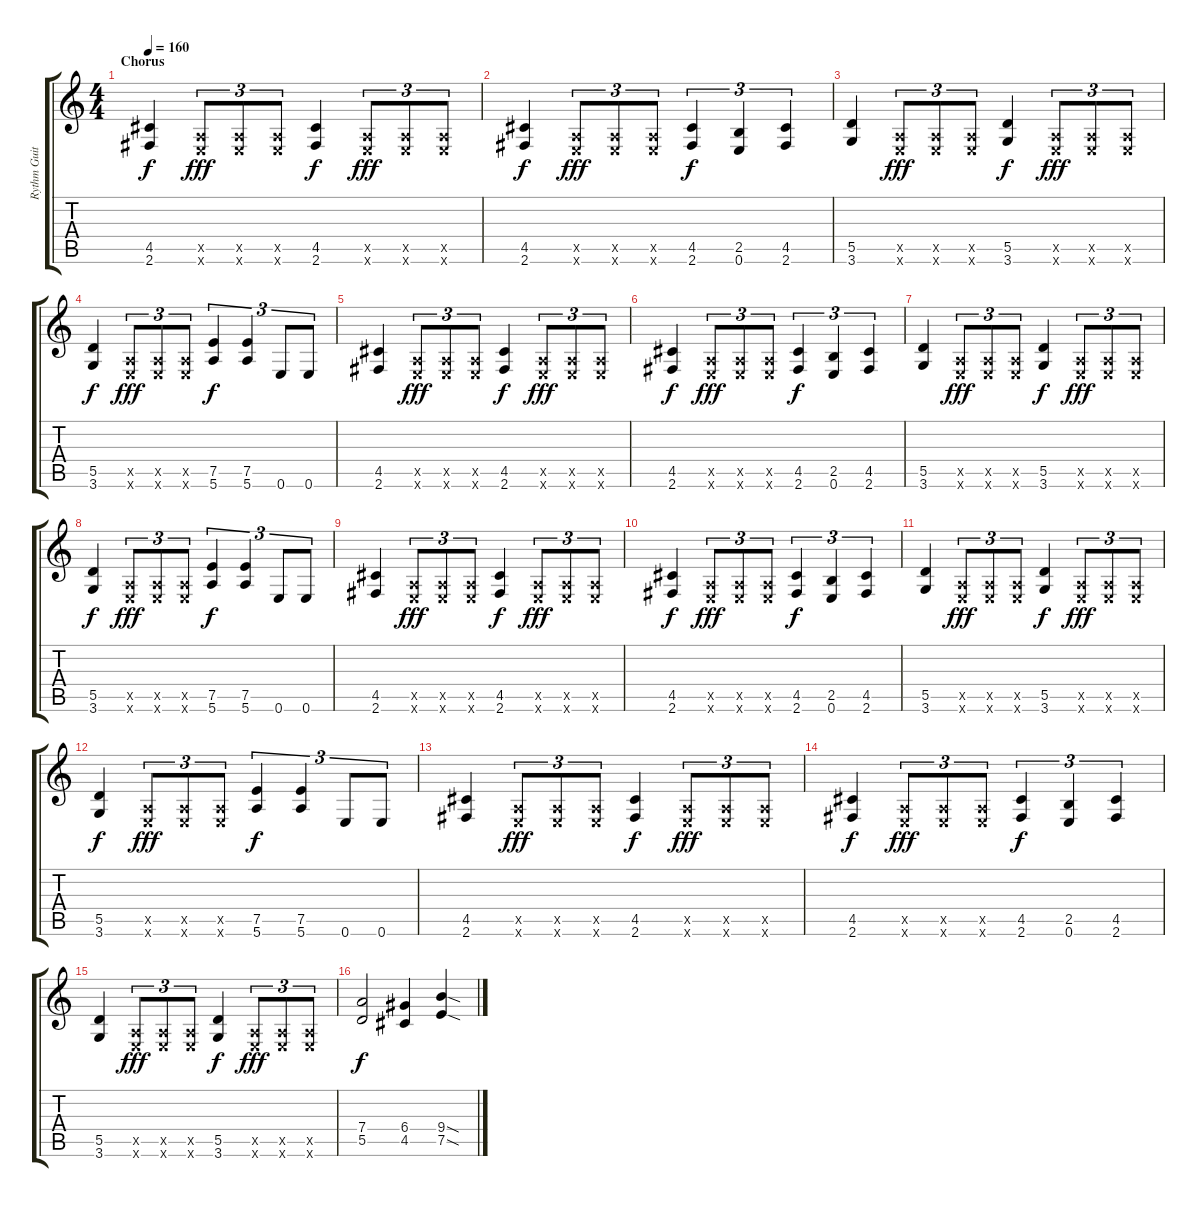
\track ("Rythm Guitar (Dave Mustaine)" "Rythm Guit") {instrument distortionguitar}
\staff {score tabs}
\tuning (E4 B3 G3 D3 A2 E2) {hide}
\ts (4 4)
\section ("" "Chorus")
\tempo 160
\clef g2
\ks c
(4.5 2.6).4{dy f} (0.5{x} 0.6{x}).8{tu (3 2) dy fff} (0.5{x} 0.6{x}).8{tu (3 2)} (0.5{x} 0.6{x}).8{tu (3 2)} (4.5 2.6).4{dy f} (0.5{x} 0.6{x}).8{tu (3 2) dy fff} (0.5{x} 0.6{x}).8{tu (3 2)} (0.5{x} 0.6{x}).8{tu (3 2)} |
(4.5 2.6).4{dy f} (0.5{x} 0.6{x}).8{tu (3 2) dy fff} (0.5{x} 0.6{x}).8{tu (3 2)} (0.5{x} 0.6{x}).8{tu (3 2)} (4.5 2.6).4{tu (3 2) dy f} (2.5 0.6).4{tu (3 2)} (4.5 2.6).4{tu (3 2)} |
(5.5 3.6).4 (0.5{x} 0.6{x}).8{tu (3 2) dy fff} (0.5{x} 0.6{x}).8{tu (3 2)} (0.5{x} 0.6{x}).8{tu (3 2)} (5.5 3.6).4{dy f} (0.5{x} 0.6{x}).8{tu (3 2) dy fff} (0.5{x} 0.6{x}).8{tu (3 2)} (0.5{x} 0.6{x}).8{tu (3 2)} |
(5.5 3.6).4{dy f} (0.5{x} 0.6{x}).8{tu (3 2) dy fff} (0.5{x} 0.6{x}).8{tu (3 2)} (0.5{x} 0.6{x}).8{tu (3 2)} (7.5 5.6).4{tu (3 2) dy f} (7.5 5.6).4{tu (3 2)} 0.6.8{tu (3 2)} 0.6.8{tu (3 2)} |
(4.5 2.6).4 (0.5{x} 0.6{x}).8{tu (3 2) dy fff} (0.5{x} 0.6{x}).8{tu (3 2)} (0.5{x} 0.6{x}).8{tu (3 2)} (4.5 2.6).4{dy f} (0.5{x} 0.6{x}).8{tu (3 2) dy fff} (0.5{x} 0.6{x}).8{tu (3 2)} (0.5{x} 0.6{x}).8{tu (3 2)} |
(4.5 2.6).4{dy f} (0.5{x} 0.6{x}).8{tu (3 2) dy fff} (0.5{x} 0.6{x}).8{tu (3 2)} (0.5{x} 0.6{x}).8{tu (3 2)} (4.5 2.6).4{tu (3 2) dy f} (2.5 0.6).4{tu (3 2)} (4.5 2.6).4{tu (3 2)} |
(5.5 3.6).4 (0.5{x} 0.6{x}).8{tu (3 2) dy fff} (0.5{x} 0.6{x}).8{tu (3 2)} (0.5{x} 0.6{x}).8{tu (3 2)} (5.5 3.6).4{dy f} (0.5{x} 0.6{x}).8{tu (3 2) dy fff} (0.5{x} 0.6{x}).8{tu (3 2)} (0.5{x} 0.6{x}).8{tu (3 2)} |
(5.5 3.6).4{dy f} (0.5{x} 0.6{x}).8{tu (3 2) dy fff} (0.5{x} 0.6{x}).8{tu (3 2)} (0.5{x} 0.6{x}).8{tu (3 2)} (7.5 5.6).4{tu (3 2) dy f} (7.5 5.6).4{tu (3 2)} 0.6.8{tu (3 2)} 0.6.8{tu (3 2)} |
(4.5 2.6).4 (0.5{x} 0.6{x}).8{tu (3 2) dy fff} (0.5{x} 0.6{x}).8{tu (3 2)} (0.5{x} 0.6{x}).8{tu (3 2)} (4.5 2.6).4{dy f} (0.5{x} 0.6{x}).8{tu (3 2) dy fff} (0.5{x} 0.6{x}).8{tu (3 2)} (0.5{x} 0.6{x}).8{tu (3 2)} |
(4.5 2.6).4{dy f} (0.5{x} 0.6{x}).8{tu (3 2) dy fff} (0.5{x} 0.6{x}).8{tu (3 2)} (0.5{x} 0.6{x}).8{tu (3 2)} (4.5 2.6).4{tu (3 2) dy f} (2.5 0.6).4{tu (3 2)} (4.5 2.6).4{tu (3 2)} |
(5.5 3.6).4 (0.5{x} 0.6{x}).8{tu (3 2) dy fff} (0.5{x} 0.6{x}).8{tu (3 2)} (0.5{x} 0.6{x}).8{tu (3 2)} (5.5 3.6).4{dy f} (0.5{x} 0.6{x}).8{tu (3 2) dy fff} (0.5{x} 0.6{x}).8{tu (3 2)} (0.5{x} 0.6{x}).8{tu (3 2)} |
(5.5 3.6).4{dy f} (0.5{x} 0.6{x}).8{tu (3 2) dy fff} (0.5{x} 0.6{x}).8{tu (3 2)} (0.5{x} 0.6{x}).8{tu (3 2)} (7.5 5.6).4{tu (3 2) dy f} (7.5 5.6).4{tu (3 2)} 0.6.8{tu (3 2)} 0.6.8{tu (3 2)} |
(4.5 2.6).4 (0.5{x} 0.6{x}).8{tu (3 2) dy fff} (0.5{x} 0.6{x}).8{tu (3 2)} (0.5{x} 0.6{x}).8{tu (3 2)} (4.5 2.6).4{dy f} (0.5{x} 0.6{x}).8{tu (3 2) dy fff} (0.5{x} 0.6{x}).8{tu (3 2)} (0.5{x} 0.6{x}).8{tu (3 2)} |
(4.5 2.6).4{dy f} (0.5{x} 0.6{x}).8{tu (3 2) dy fff} (0.5{x} 0.6{x}).8{tu (3 2)} (0.5{x} 0.6{x}).8{tu (3 2)} (4.5 2.6).4{tu (3 2) dy f} (2.5 0.6).4{tu (3 2)} (4.5 2.6).4{tu (3 2)} |
(5.5 3.6).4 (0.5{x} 0.6{x}).8{tu (3 2) dy fff} (0.5{x} 0.6{x}).8{tu (3 2)} (0.5{x} 0.6{x}).8{tu (3 2)} (5.5 3.6).4{dy f} (0.5{x} 0.6{x}).8{tu (3 2) dy fff} (0.5{x} 0.6{x}).8{tu (3 2)} (0.5{x} 0.6{x}).8{tu (3 2)} |
(7.4 5.5).2{dy f} (6.4 4.5).4 (9.4{sod} 7.5{sod}).4
